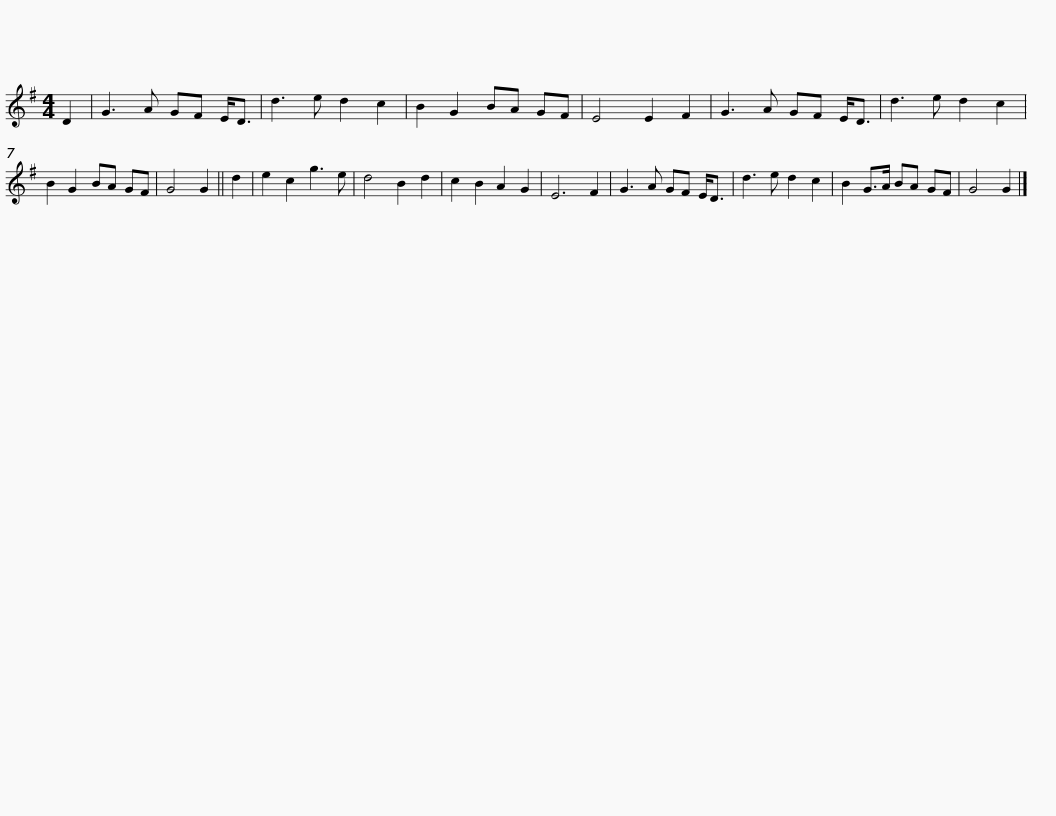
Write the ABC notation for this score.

X:1
L:1/8
M:4/4
I:linebreak $
K:G
V:1 treble
V:1
 D2 | G3 A GF E<D | d3 e d2 c2 | B2 G2 BA GF | E4 E2 F2 | %5
 G3 A GF E<D | d3 e d2 c2 | B2 G2 BA GF | G4 G2 ||$ d2 | %10
 e2 c2 g3 e | d4 B2 d2 | c2 B2 A2 G2 | E6 F2 | G3 A GF E<D | %15
 d3 e d2 c2 | B2 G>A BA GF | G4 G2 |] %18
